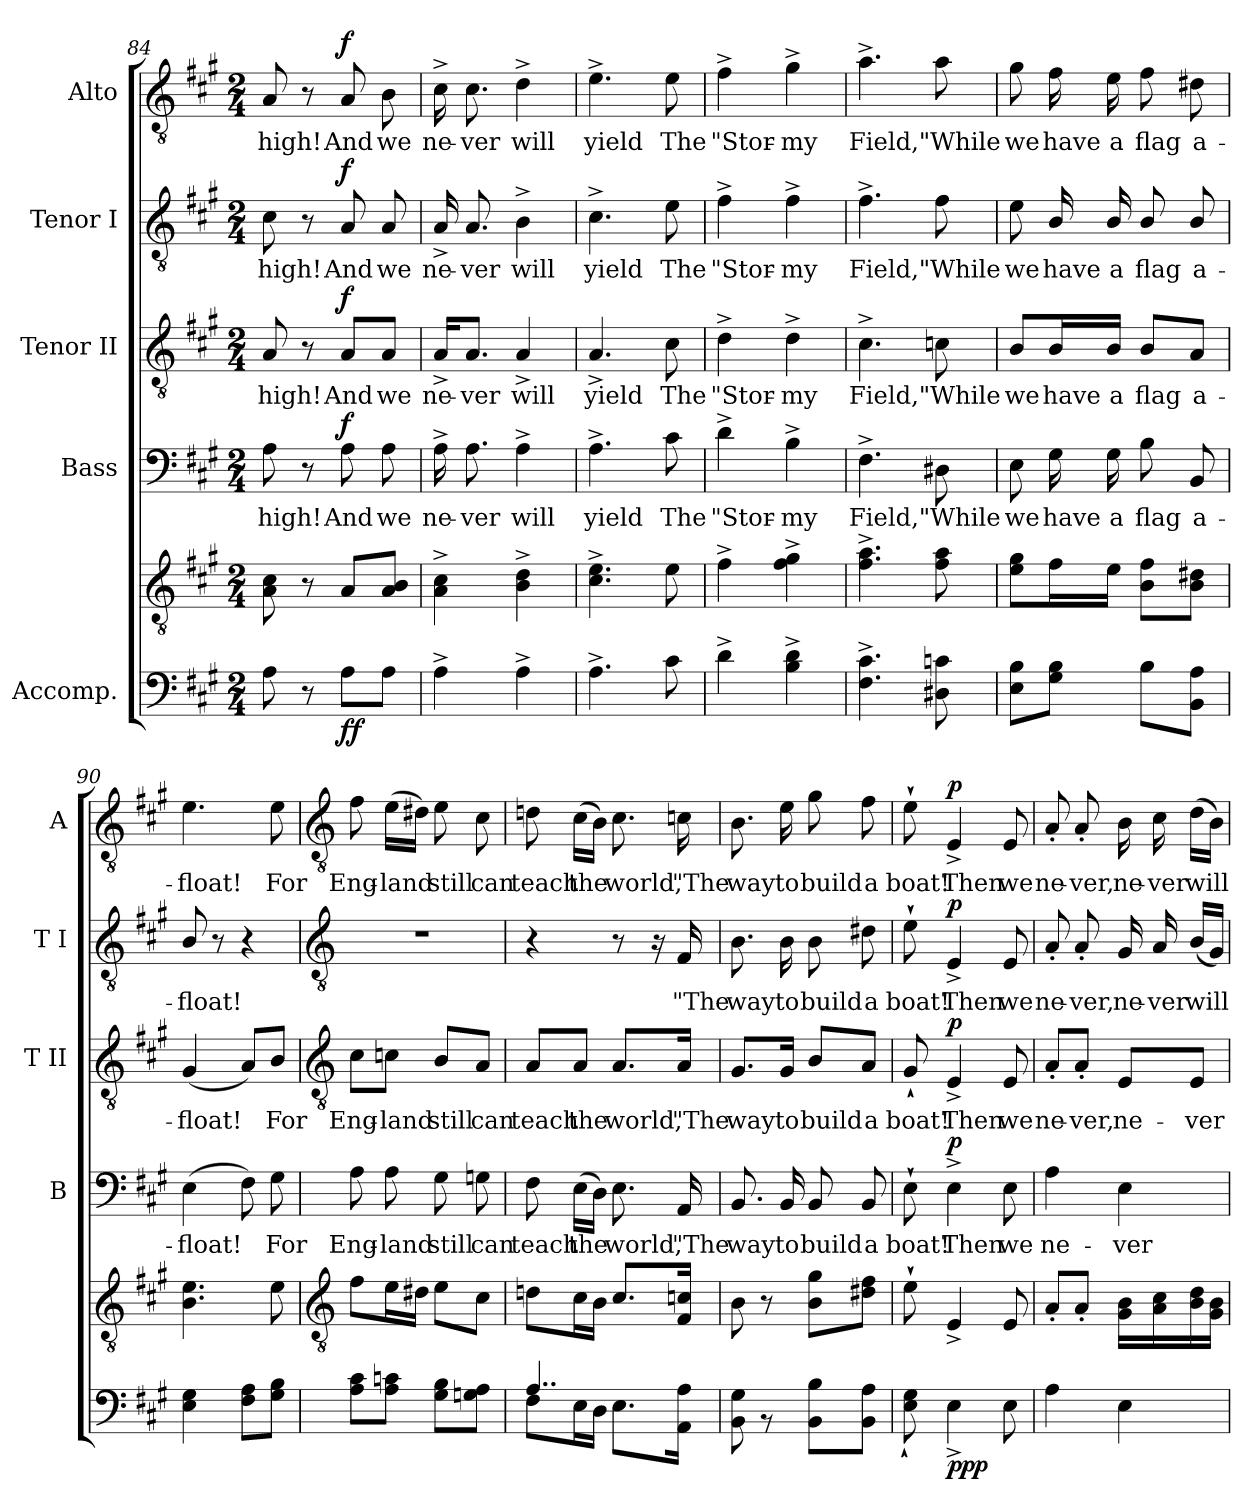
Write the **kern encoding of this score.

**kern	**kern	**dynam	**kern	**text	**dynam	**kern	**text	**dynam	**kern	**text	**dynam	**kern	**text	**dynam
*part5	*part5	*part5	*part4	*part4	*part4	*part3	*part3	*part3	*part2	*part2	*part2	*part1	*part1	*part1
*staff6	*staff5	*staff5/6	*staff4	*staff4	*staff4	*staff3	*staff3	*staff3	*staff2	*staff2	*staff2	*staff1	*staff1	*staff1
*I"Accomp.	*	*	*I"Bass	*	*	*I"Tenor II	*	*	*I"Tenor I	*	*	*I"Alto	*	*
*	*	*	*I'B	*	*	*I'T II	*	*	*I'T I	*	*	*I'A	*	*
!!LO:LB:g=z
*clefF4	*clefGv2	*	*clefF4	*	*	*clefGv2	*	*	*clefGv2	*	*	*clefGv2	*	*
*k[f#c#g#]	*k[f#c#g#]	*	*k[f#c#g#]	*	*	*k[f#c#g#]	*	*	*k[f#c#g#]	*	*	*k[f#c#g#]	*	*
*A:	*A:	*	*A:	*	*	*A:	*	*	*A:	*	*	*A:	*	*
*M2/4	*M2/4	*	*M2/4	*	*	*M2/4	*	*	*M2/4	*	*	*M2/4	*	*
=84	=84	=84	=84	=84	=84	=84	=84	=84	=84	=84	=84	=84	=84	=84
!	!	!	!	!LO:LY:b	!	!	!LO:LY:b	!	!	!LO:LY:b	!	!	!LO:LY:b	!
8A	8A 8c#	.	8A	high!	.	8A	high!	.	8c#	high!	.	8A	high!	.
8r	8r	.	8r	.	.	8r	.	.	8r	.	.	8r	.	.
!	!	!LO:DY:b=2	!	!LO:LY:b	!	!	!LO:LY:b	!	!	!LO:LY:b	!	!	!LO:LY:b	!
!	!	!LO:DY:n=1:b	!	!	!LO:DY:b	!	!	!LO:DY:b	!	!	!LO:DY:b	!	!	!LO:DY:b
8AL	8AL	f f	8A	And	f	8A/L	And	f	8A	And	f	8A	And	f
!	!	!	!	!LO:LY:b	!	!	!LO:LY:b	!	!	!LO:LY:b	!	!	!LO:LY:b	!
8AJ	8A 8BJ	.	8A	we	.	8A/J	we	.	8A	we	.	8B	we	.
=85	=85	=85	=85	=85	=85	=85	=85	=85	=85	=85	=85	=85	=85	=85
!	!	!	!	!LO:LY:b	!	!	!LO:LY:b	!	!	!LO:LY:b	!	!	!LO:LY:b	!
4A^	4A^ 4c#^	.	16A^	ne-	.	16A^/KL	ne-	.	16A^	ne-	.	16c#^	ne-	.
!	!	!	!	!LO:LY:b	!	!	!LO:LY:b	!	!	!LO:LY:b	!	!	!LO:LY:b	!
.	.	.	8.A	-ver	.	8.A/J	-ver	.	8.A	-ver	.	8.c#	-ver	.
!	!	!	!	!LO:LY:b	!	!	!LO:LY:b	!	!	!LO:LY:b	!	!	!LO:LY:b	!
4A^	4B^ 4d^	.	4A^	will	.	4A^	will	.	4B^	will	.	4d^	will	.
=86	=86	=86	=86	=86	=86	=86	=86	=86	=86	=86	=86	=86	=86	=86
!	!	!	!	!LO:LY:b	!	!	!LO:LY:b	!	!	!LO:LY:b	!	!	!LO:LY:b	!
4.A^	4.c#^ 4.e^	.	4.A^	yield	.	4.A^	yield	.	4.c#^	yield	.	4.e^	yield	.
!	!	!	!	!LO:LY:b	!	!	!LO:LY:b	!	!	!LO:LY:b	!	!	!LO:LY:b	!
8c#	8e	.	8c#	The	.	8c#	The	.	8e	The	.	8e	The	.
=87	=87	=87	=87	=87	=87	=87	=87	=87	=87	=87	=87	=87	=87	=87
!	!	!	!	!LO:LY:b	!	!	!LO:LY:b	!	!	!LO:LY:b	!	!	!LO:LY:b	!
4d^	4f#^	.	4d^	"Stor-	.	4d^	"Stor-	.	4f#^	"Stor-	.	4f#^	"Stor-	.
!	!	!	!	!LO:LY:b	!	!	!LO:LY:b	!	!	!LO:LY:b	!	!	!LO:LY:b	!
4B^ 4d^	4f#^ 4g#^	.	4B^	-my	.	4d^	-my	.	4f#^	-my	.	4g#^	-my	.
=88	=88	=88	=88	=88	=88	=88	=88	=88	=88	=88	=88	=88	=88	=88
!	!	!	!	!LO:LY:b	!	!	!LO:LY:b	!	!	!LO:LY:b	!	!	!LO:LY:b	!
4.F#^ 4.c#^	4.f#^ 4.a^	.	4.F#^	Field,"	.	4.c#^	Field,"	.	4.f#^	Field,"	.	4.a^	Field,"	.
!	!	!	!	!LO:LY:b	!	!	!LO:LY:b	!	!	!LO:LY:b	!	!	!LO:LY:b	!
8D#X 8cn	8f# 8a	.	8D#X	While	.	8cn	While	.	8f#	While	.	8a	While	.
=89	=89	=89	=89	=89	=89	=89	=89	=89	=89	=89	=89	=89	=89	=89
!	!	!	!	!LO:LY:b	!	!	!LO:LY:b	!	!	!LO:LY:b	!	!	!LO:LY:b	!
8E 8BL	8e 8g#L	.	8E	we	.	8B/L	we	.	8e	we	.	8g#	we	.
!	!	!	!	!LO:LY:b	!	!	!LO:LY:b	!	!	!LO:LY:b	!	!	!LO:LY:b	!
8G# 8BJ	16f#L	.	16G#	have	.	16B/L	have	.	16B/	have	.	16f#	have	.
!	!	!	!	!LO:LY:b	!	!	!LO:LY:b	!	!	!LO:LY:b	!	!	!LO:LY:b	!
.	16eJJ	.	16G#	a	.	16B/JJ	a	.	16B/	a	.	16e	a	.
!	!	!	!	!LO:LY:b	!	!	!LO:LY:b	!	!	!LO:LY:b	!	!	!LO:LY:b	!
8BL	8B 8f#L	.	8B	flag	.	8B/L	flag	.	8B/	flag	.	8f#	flag	.
!	!	!	!	!LO:LY:b	!	!	!LO:LY:b	!	!	!LO:LY:b	!	!	!LO:LY:b	!
8BB 8AJ	8B 8d#XJ	.	8BB	a-	.	8A/J	a-	.	8B/	a-	.	8d#X	a-	.
=90	=90	=90	=90	=90	=90	=90	=90	=90	=90	=90	=90	=90	=90	=90
!	!	!	!	!LO:LY:b	!	!	!LO:LY:b	!	!	!LO:LY:b	!	!	!LO:LY:b	!
4E 4G#	4.B 4.e	.	(>4E	-float!	.	(<4G#	-float!	.	8B/	-float!	.	4.e	-float!	.
.	.	.	.	.	.	.	.	.	8r	.	.	.	.	.
8F# 8AL	.	.	8F#)	.	.	8A/L)	.	.	4r	.	.	.	.	.
!	!	!	!	!LO:LY:b	!	!	!LO:LY:b	!	!	!	!	!	!LO:LY:b	!
8G# 8BJ	8e	.	8G#	For	.	8B/J	For	.	.	.	.	8e	For	.
!!LO:LB:g=z
=91	=91	=91	=91	=91	=91	=91	=91	=91	=91	=91	=91	=91	=91	=91
*	*clefGv2	*	*	*	*	*clefGv2	*	*	*clefGv2	*	*	*clefGv2	*	*
*^	*	*	*	*	*	*	*	*	*	*	*	*	*	*
!	!	!	!	!	!LO:LY:b	!	!	!LO:LY:b	!	!LO:N:vis=1	!	!	!	!LO:LY:b	!
2ryy	8A\ 8c#\L	8f#L	.	8A	Eng-	.	8c#\L	Eng-	.	2r	.	.	8f#	Eng-	.
!	!	!	!	!	!LO:LY:b	!	!	!LO:LY:b	!	!	!	!	!	!LO:LY:b	!
.	8A\ 8cn\J	16eL	.	8A	-land	.	8cn\J	-land	.	.	.	.	(>16eLL	-land	.
.	.	16d#XJJ	.	.	.	.	.	.	.	.	.	.	16d#XJJ)	.	.
!	!	!	!	!	!LO:LY:b	!	!	!LO:LY:b	!	!	!	!	!	!LO:LY:b	!
.	8G#\ 8B\L	8eL	.	8G#	still	.	8B/L	still	.	.	.	.	8e	still	.
!	!	!	!	!	!LO:LY:b	!	!	!LO:LY:b	!	!	!	!	!	!LO:LY:b	!
.	8Gn\ 8A\J	8c#J	.	8Gn	can	.	8A/J	can	.	.	.	.	8c#	can	.
=92	=92	=92	=92	=92	=92	=92	=92	=92	=92	=92	=92	=92	=92	=92	=92
!	!	!	!	!	!LO:LY:b	!	!	!LO:LY:b	!	!	!	!	!	!LO:LY:b	!
4..A/	8F#\L	8dnL	.	8F#	teach	.	8A/L	teach	.	4r	.	.	8dn	teach	.
!	!	!	!	!	!LO:LY:b	!	!	!LO:LY:b	!	!	!	!	!	!LO:LY:b	!
.	16E\L	16c#L	.	(>16ELL	the	.	8A/J	the	.	.	.	.	(>16c#LL	the	.
.	16D\JJ	16BJJ	.	16DJJ)	.	.	.	.	.	.	.	.	16BJJ)	.	.
!	!	!	!	!	!LO:LY:b	!	!	!LO:LY:b	!	!	!	!	!	!LO:LY:b	!
.	8.E\L	8.c#L	.	8.E	world,	.	8.A/L	world,	.	8r	.	.	8.c#	world,	.
.	.	.	.	.	.	.	.	.	.	16r	.	.	.	.	.
!	!	!	!	!	!LO:LY:b	!	!	!LO:LY:b	!	!	!LO:LY:b	!	!	!LO:LY:b	!
16ryy	16AA\ 16A\J	16F# 16cnJ	.	16AA	"The	.	16A/Jk	"The	.	16F#	"The	.	16cn	"The	.
=93	=93	=93	=93	=93	=93	=93	=93	=93	=93	=93	=93	=93	=93	=93	=93
!	!	!	!	!	!LO:LY:b	!	!	!LO:LY:b	!	!	!LO:LY:b	!	!	!LO:LY:b	!
2ryy	8BB\ 8G#\	8B	.	8.BB	way	.	8.G#/L	way	.	8.B	way	.	8.B	way	.
.	8r	8r	.	.	.	.	.	.	.	.	.	.	.	.	.
!	!	!	!	!	!LO:LY:b	!	!	!LO:LY:b	!	!	!LO:LY:b	!	!	!LO:LY:b	!
.	.	.	.	16BB	to	.	16G#/Jk	to	.	16B	to	.	16e	to	.
!	!	!	!	!	!LO:LY:b	!	!	!LO:LY:b	!	!	!LO:LY:b	!	!	!LO:LY:b	!
.	8BB\ 8B\L	8B 8g#L	.	8BB	build	.	8B/L	build	.	8B	build	.	8g#	build	.
!	!	!	!	!	!LO:LY:b	!	!	!LO:LY:b	!	!	!LO:LY:b	!	!	!LO:LY:b	!
.	8BB\ 8A\J	8d#X 8f#J	.	8BB	a	.	8A/J	a	.	8d#X	a	.	8f#	a	.
=94	=94	=94	=94	=94	=94	=94	=94	=94	=94	=94	=94	=94	=94	=94	=94
!	!	!	!	!	!LO:LY:b	!	!	!LO:LY:b	!	!	!LO:LY:b	!	!	!LO:LY:b	!
2ryy	8E\` 8G#\`	8e`	.	8E`	boat!	.	8G#`	boat!	.	8e`	boat!	.	8e`	boat!	.
!	!	!	!LO:DY:b=2	!	!LO:LY:b	!	!	!LO:LY:b	!	!	!LO:LY:b	!	!	!LO:LY:b	!
!	!	!	!LO:DY:n=1:b=2	!	!	!	!	!	!	!	!	!	!	!	!
!	!	!	!LO:DY:n=2:b	!	!	!LO:DY:b	!	!	!LO:DY:b	!	!	!LO:DY:b	!	!	!LO:DY:b
.	4E^\	4E^	p p p	4E^	Then	p	4E^	Then	p	4E^	Then	p	4E^	Then	p
!	!	!	!	!	!LO:LY:b	!	!	!LO:LY:b	!	!	!LO:LY:b	!	!	!LO:LY:b	!
.	8E\	8E	.	8E	we	.	8E	we	.	8E	we	.	8E	we	.
=95	=95	=95	=95	=95	=95	=95	=95	=95	=95	=95	=95	=95	=95	=95	=95
!	!	!	!	!	!LO:LY:b	!	!	!LO:LY:b	!	!	!LO:LY:b	!	!	!LO:LY:b	!
2ryy	4A\	8A'L	.	4A	ne-	.	8A'/L	ne-	.	8A'	ne-	.	8A'	ne-	.
!	!	!	!	!	!	!	!	!LO:LY:b	!	!	!LO:LY:b	!	!	!LO:LY:b	!
.	.	8A'J	.	.	.	.	8A'/J	-ver,	.	8A'	-ver,	.	8A'	-ver,	.
!	!	!	!	!	!LO:LY:b	!	!	!LO:LY:b	!	!	!LO:LY:b	!	!	!LO:LY:b	!
.	4E\	16G# 16BLL	.	4E	-ver	.	8E/L	ne-	.	16G#	ne-	.	16B	ne-	.
!	!	!	!	!	!	!	!	!	!	!	!LO:LY:b	!	!	!LO:LY:b	!
.	.	16A 16c#	.	.	.	.	.	.	.	16A	-ver	.	16c#	-ver	.
!	!	!	!	!	!	!	!	!LO:LY:b	!	!	!LO:LY:b	!	!	!LO:LY:b	!
.	.	16B 16d	.	.	.	.	8E/J	-ver	.	(<16BLL	will	.	(>16dLL	will	.
.	.	16G# 16BJJ	.	.	.	.	.	.	.	16G#JJ)	.	.	16BJJ)	.	.
*v	*v	*	*	*	*	*	*	*	*	*	*	*	*	*	*
=	=	=	=	=	=	=	=	=	=	=	=	=	=	=
*-	*-	*-	*-	*-	*-	*-	*-	*-	*-	*-	*-	*-	*-	*-
